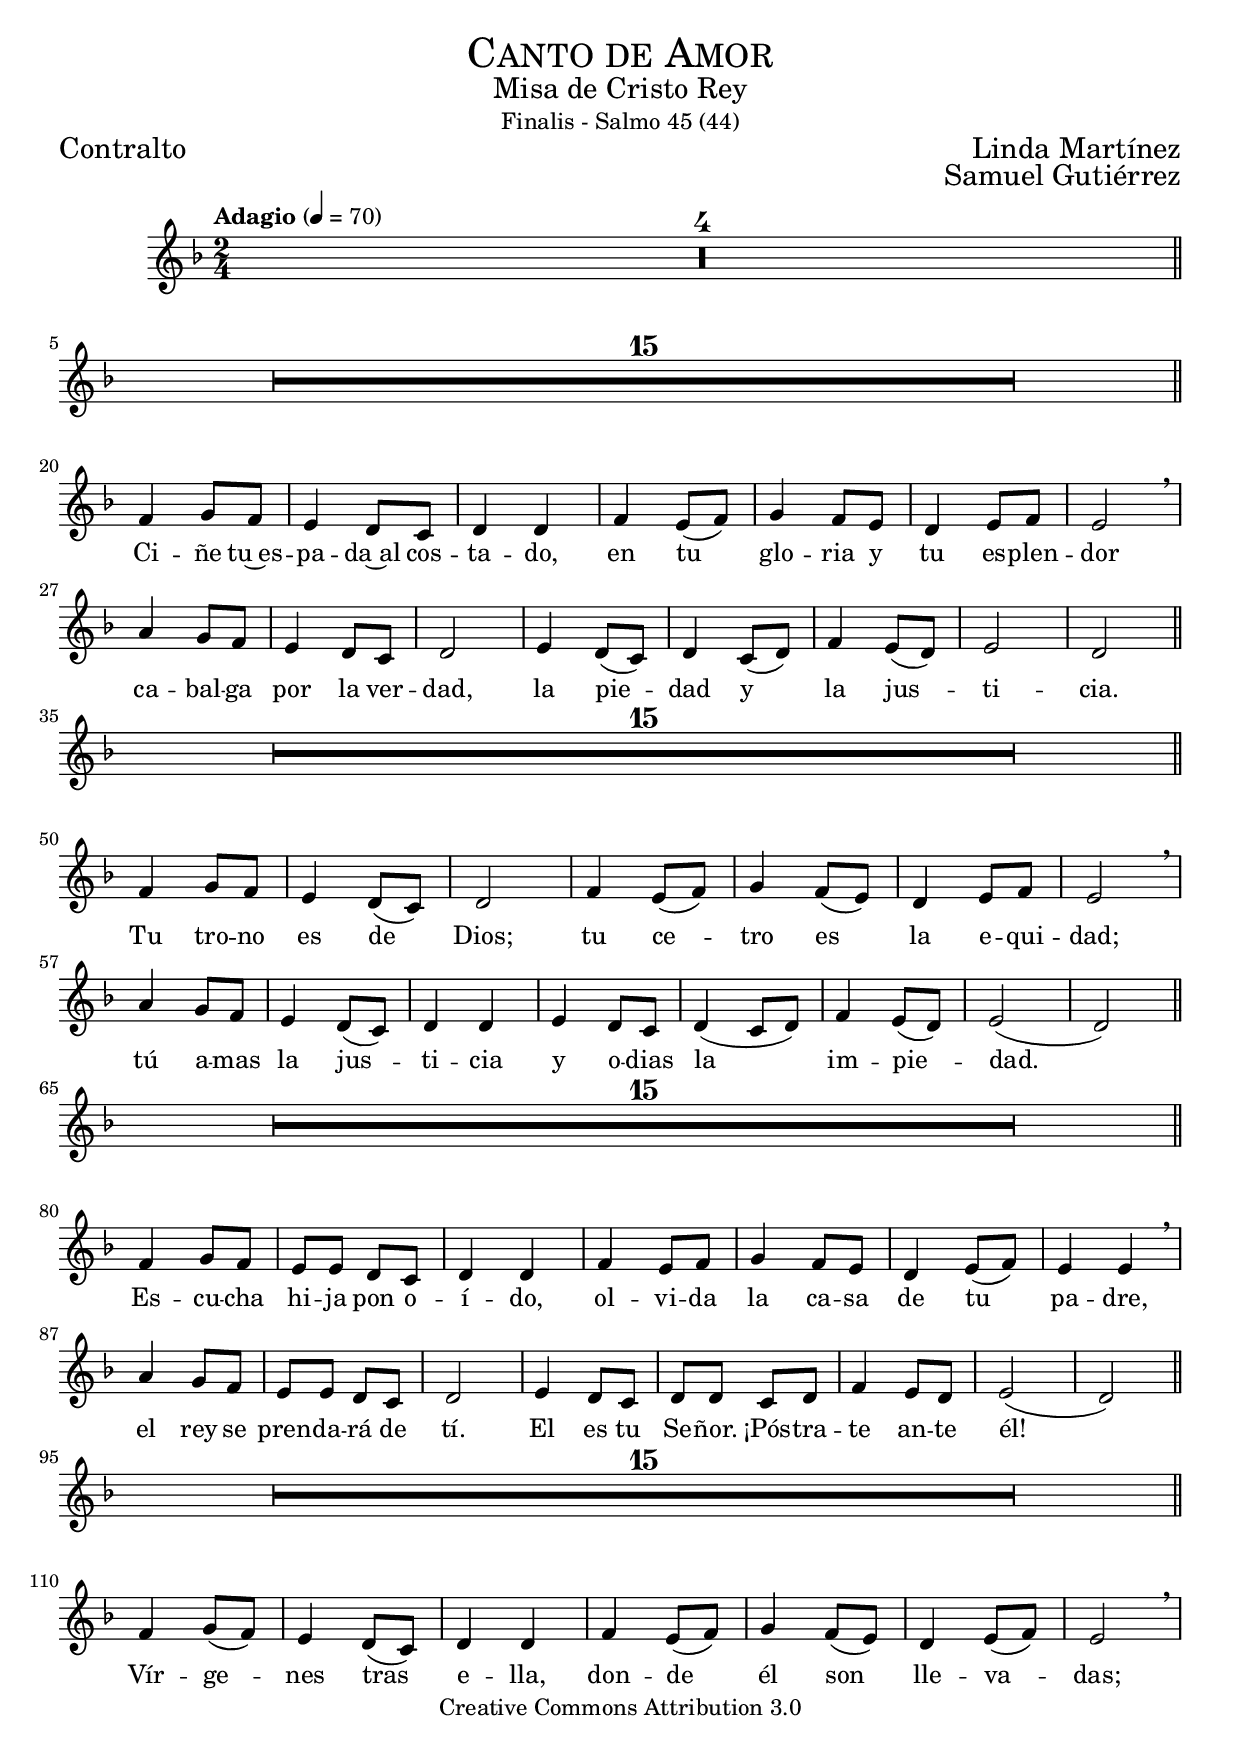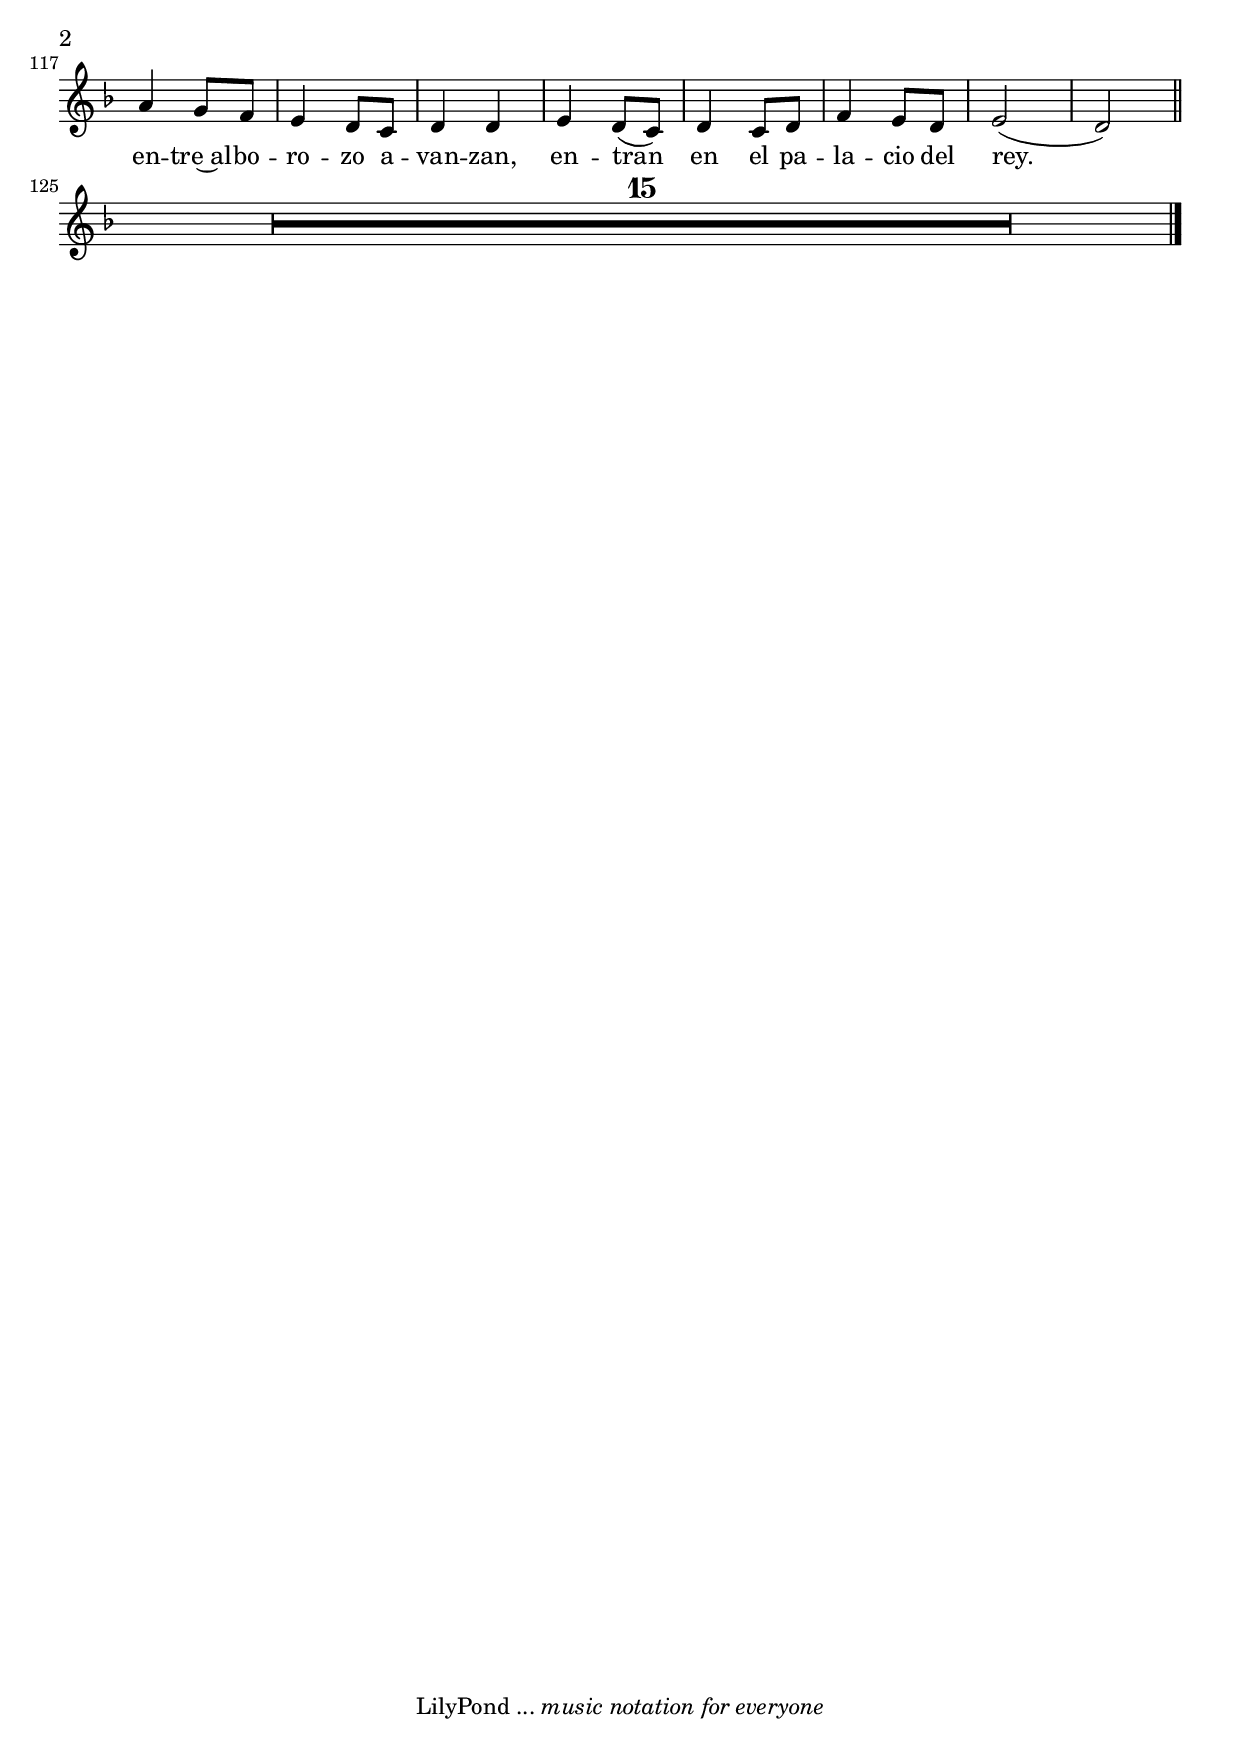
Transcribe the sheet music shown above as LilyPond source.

% *************************************************************************************
%	Madre de la iglesia - Melody inspired by the compositions of Mons Marco Frisina
%   	Music and accompaniment by serachsam
% *************************************************************************************
\language "espanol"
\version "2.23.2"

% --- Global parameters
particle = 1
jump = \break

% --- Includes
\include "global.ily"
\include "alto.ily"

% --- Global size
% #(set-global-staff-size 20)

% --- Header
\markup { \fill-line { \center-column { \fontsize #5 \smallCaps "Canto de Amor" \fontsize #2 "Misa de Cristo Rey" "Finalis - Salmo 45 (44)" } } }
\markup { \fill-line { \fontsize #2 "Contralto" \right-column { \fontsize #2 "Linda Martínez" } } }
\markup { \fill-line { " " \right-column { \fontsize #2 "Samuel Gutiérrez" } } }
\header {
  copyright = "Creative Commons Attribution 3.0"
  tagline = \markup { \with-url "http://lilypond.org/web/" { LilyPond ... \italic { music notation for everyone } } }
  breakbefore = ##t
}

% --- Music

% --- Harmony

\score {
  <<
    \new Staff <<
      \set Staff.midiInstrument = #"choir aahs"
      \set Staff.midiMaximumVolume = #1.5

      \new Voice = "alto" <<
        \global \alto_music
      >>
      \new Lyrics = "alto"
      \context Lyrics = "alto" \lyricsto "alto" \alto_lyrics
    >>
  >>
  \midi { }
  \layout { }
}

% --- Paper
\paper{
  #(set-default-paper-size "letter")
  page-breaking = #ly:page-turn-breaking
}
